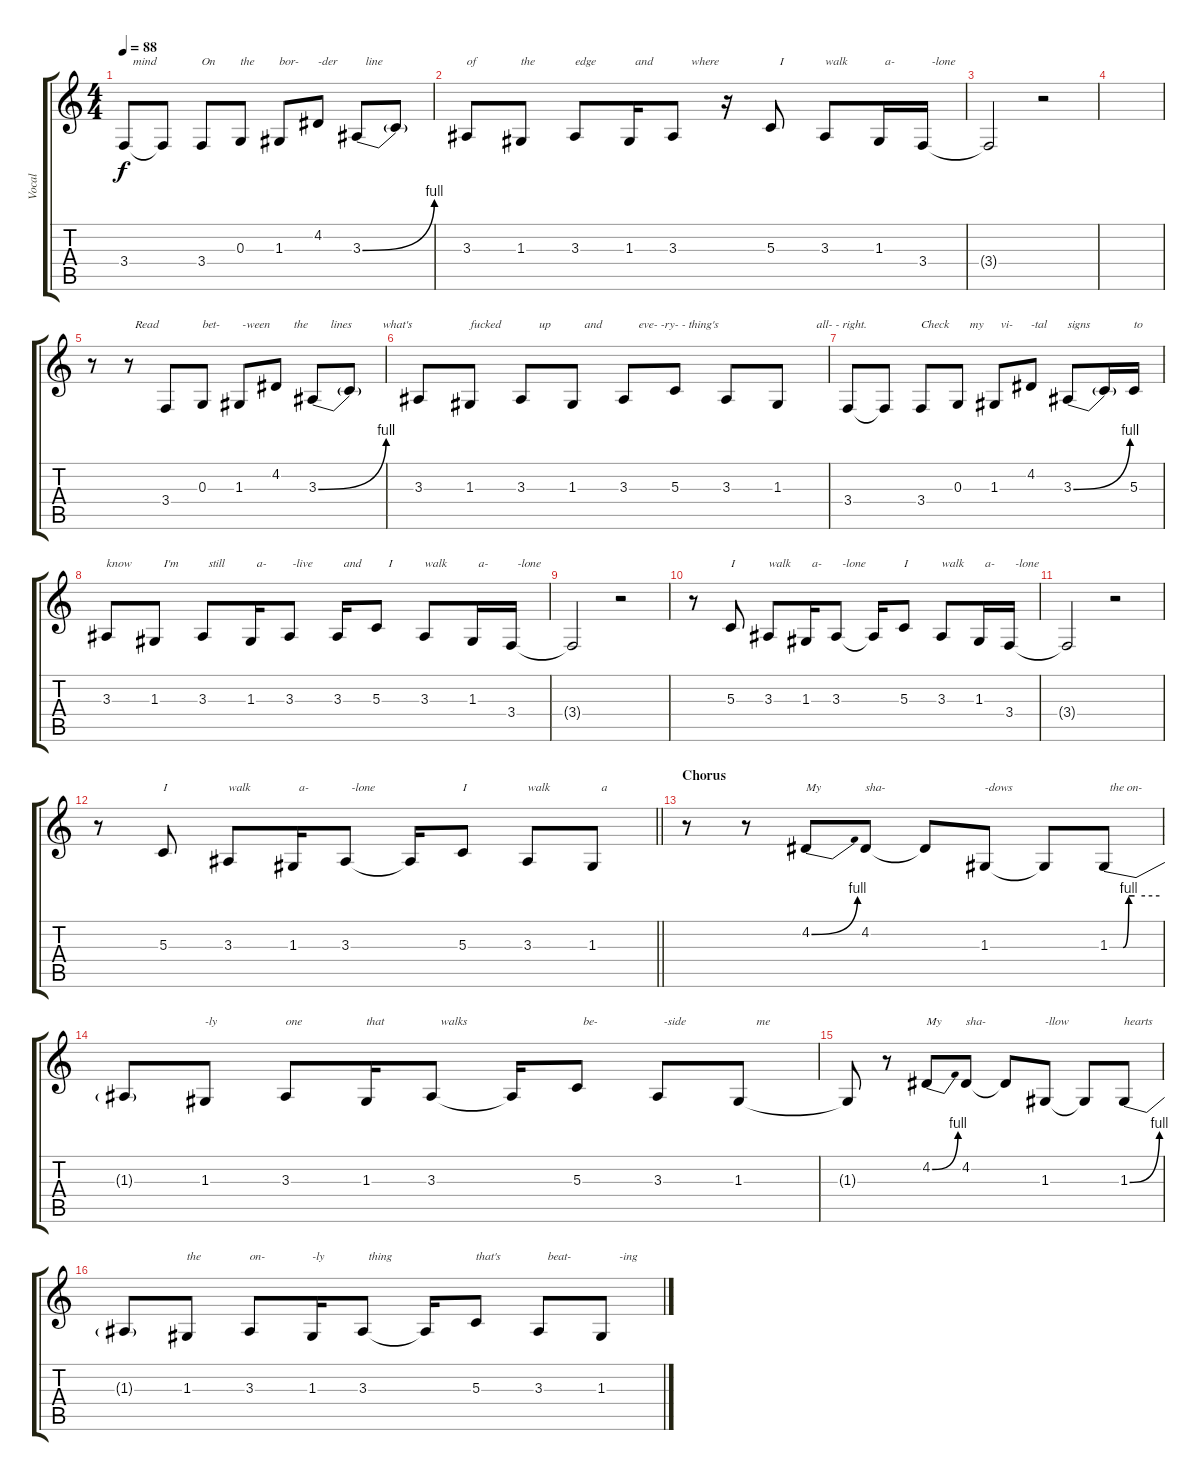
\track ("Vocal" "Vocal") {instrument lead1square}
\staff {score tabs}
\tuning (E4 B3 G3 D3 A2 E2) {hide}
\ts (4 4)
\tempo 88
\clef g2
\ks c
3.4.8{txt "   mind" dy f} 3.4{t}.8 3.4.8{txt "On"} 0.3.8{txt "the"} 1.3.8{txt "bor-"} 4.2.8{txt "-der"} 3.3{be (bend 0 0 60 4)}.8{txt "   line"} 3.3{t}.8 |
3.3.8{txt "of"} 1.3.8{txt "the"} 3.3.8{txt "edge"} 1.3.16{txt "  and"} 3.3.8{txt "      where"} r.16 5.3.8{txt "   I"} 3.3.8{txt "walk"} 1.3.16{txt "  a-"} 3.4.16{txt "   -lone"} |
3.4{t}.2 r.2 |
|
r.8 r.8{txt "  Read"} 3.4.8 0.3.8{txt "bet-"} 1.3.8{txt " -ween"} 4.2.8{txt "      the"} 3.3{be (bend 0 0 60 4)}.8{txt "      lines"} 3.3{t}.8{txt "           what's"} |
3.3.8 1.3.8{txt "fucked"} 3.3.8{txt "      up"} 1.3.8{txt "    and"} 3.3.8{txt "     eve- -ry- - thing's"} 5.3.8 3.3.8 1.3.8{txt "             all- - right."} |
3.4.8 3.4{t}.8 3.4.8{txt "Check"} 0.3.8{txt "    my"} 1.3.8{txt "  vi-"} 4.2.8{txt "-tal"} 3.3{be (bend 0 0 60 4)}.8{txt "signs"} 3.3{t}.16 5.3.16{txt "to"} |
3.3.8{txt "know"} 1.3.8{txt "   I'm"} 3.3.8{txt "  still"} 1.3.16{txt "  a-"} 3.3.8{txt " -live"} 3.3.16{txt "  and"} 5.3.8{txt "    I"} 3.3.8{txt "walk"} 1.3.16{txt "  a-"} 3.4.16{txt "  -lone"} |
3.4{t}.2 r.2 |
r.8 5.3.8{txt "I"} 3.3.8{txt "walk"} 1.3.16{txt "  a-"} 3.3.8{txt "  -lone"} 3.3{t}.16 5.3.8{txt "I"} 3.3.8{txt "walk"} 1.3.16{txt "  a-"} 3.4.16{txt "  -lone"} |
3.4{t}.2 r.2 |
\barLineRight lightlight
r.8 5.3.8{txt "I"} 3.3.8{txt "walk"} 1.3.16{txt "  a-"} 3.3.8{txt "  -lone"} 3.3{t}.16 5.3.8{txt "I"} 3.3.8{txt "walk"} 1.3.8{txt "   a"} |
\section ("" "Chorus")
r.8 r.8 4.2{be (bend 0 0 60 4)}.8{txt "My"} 4.2.8{txt "sha-"} 4.2{t}.8 1.3.8{txt "-dows"} 1.3{t}.8 1.3{be (custom 0 0 16 0 23 4 30 4 60 4)}.8{txt "  the on-"} |
1.3{t}.8 1.3.8{txt "-ly"} 3.3.8{txt "one"} 1.3.16{txt "that"} 3.3.8{txt "   walks"} 3.3{t}.16 5.3.8{txt "  be-"} 3.3.8{txt "  -side"} 1.3.8{txt "      me"} |
1.3{t}.8 r.8 4.2{be (bend 0 0 60 4)}.8{txt "My"} 4.2.8{txt "sha-"} 4.2{t}.8 1.3.8{txt "-llow"} 1.3{t}.8 1.3{be (bend 0 0 60 4)}.8{txt "hearts"} |
1.3{t}.8 1.3.8{txt "the"} 3.3.8{txt "on-"} 1.3.16{txt "-ly"} 3.3.8{txt "  thing"} 3.3{t}.16 5.3.8{txt "that's"} 3.3.8{txt "   beat-"} 1.3.8{txt "      -ing"}
